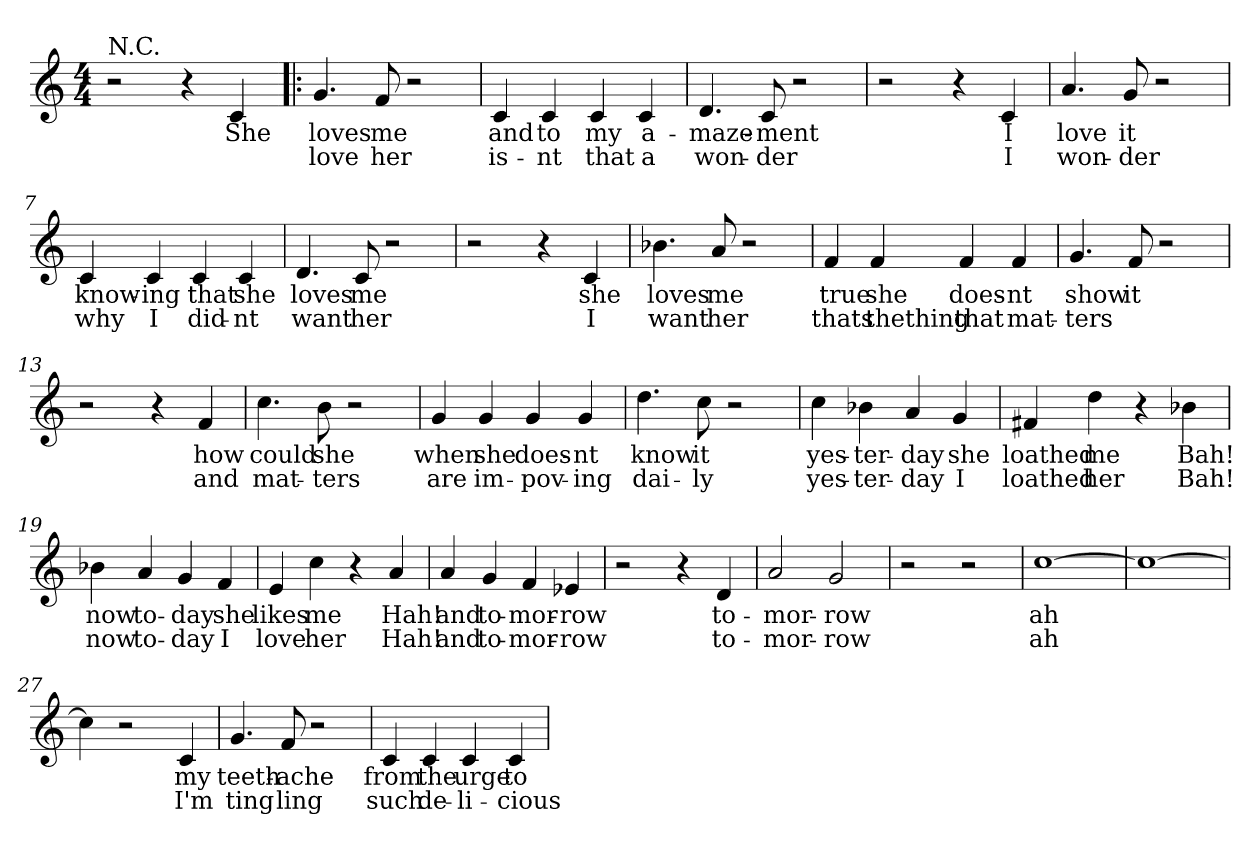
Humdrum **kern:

**kern	**text	**text
*part1	*part1	*part1
*staff1	*staff1	*staff1
*clefG2	*	*
*k[]	*	*
*C:	*	*
*M4/4	*	*
=1	=1	=1
!LO:TX:a:t=N.C.	!	!
2r	.	.
4r	.	.
4c/	She	.
=2!|:	=2!|:	=2!|:
4.g/	loves	love
8f/	me	her
2r	.	.
=3	=3	=3
4c/	and	is-
4c/	to	-nt
4c/	my	that
4c/	a-	a
=4	=4	=4
4.d/	-maze-	won-
8c/	-ment	-der
2r	.	.
=5	=5	=5
2r	.	.
4r	.	.
4c/	I	I
=6	=6	=6
4.a/	love	won-
8g/	it	-der
2r	.	.
=7	=7	=7
4c/	know-	why
4c/	-ing	I
4c/	that	did-
4c/	she	-nt
!!LO:LB:g=z
=8	=8	=8
4.d/	loves	want
8c/	me	her
2r	.	.
=9	=9	=9
2r	.	.
4r	.	.
4c/	she	I
=10	=10	=10
4.b-X\	loves	want
8a/	me	her
2r	.	.
=11	=11	=11
4f/	true	thats
4f/	she	thething
4f/	does-	that
4f/	-nt	mat-
=12	=12	=12
4.g/	show	-ters
8f/	it	.
2r	.	.
=13	=13	=13
2r	.	.
4r	.	.
4f/	how	and
=14	=14	=14
4.cc\	could	mat-
8b\	she	-ters
2r	.	.
!!LO:LB:g=z
=15	=15	=15
4g/	when	are
4g/	she	im-
4g/	does-	-pov-
4g/	-nt	-ing
=16	=16	=16
4.dd\	know	dai-
8cc\	it	-ly
2r	.	.
=17	=17	=17
4cc\	yes-	yes-
4b-X\	-ter-	-ter-
4a/	-day	-day
4g/	she	I
=18	=18	=18
4f#X/	loathed	loathed
4dd\	me	her
4r	.	.
4b-X\	Bah!	Bah!
=19	=19	=19
4b-X\	now	now
4a/	to-	to-
4g/	-day	-day
4f/	she	I
!!LO:LB:g=z
=20	=20	=20
4e/	likes	love
4cc\	me	her
4r	.	.
4a/	Hah!	Hah!
=21	=21	=21
4a/	and	and
4g/	to-	to-
4f/	-mor-	-mor-
4e-X/	-row	-row
=22	=22	=22
2r	.	.
4r	.	.
4d/	to-	to-
=23	=23	=23
2a/	-mor-	-mor-
2g/	-row	row
=24	=24	=24
2r	.	.
2r	.	.
=25	=25	=25
[1cc	ah	ah
=26	=26	=26
1cc_	.	.
=27	=27	=27
4cc\]	.	.
2r	.	.
4c/	my	I'm
=28	=28	=28
4.g/	teeth-	ting
8f/	-ache	ling
2r	.	.
!!LO:LB:g=z
=29	=29	=29
4c/	from	such
4c/	the	de-
4c/	urge	-li-
4c/	to	-cious
=	=	=
*-	*-	*-
